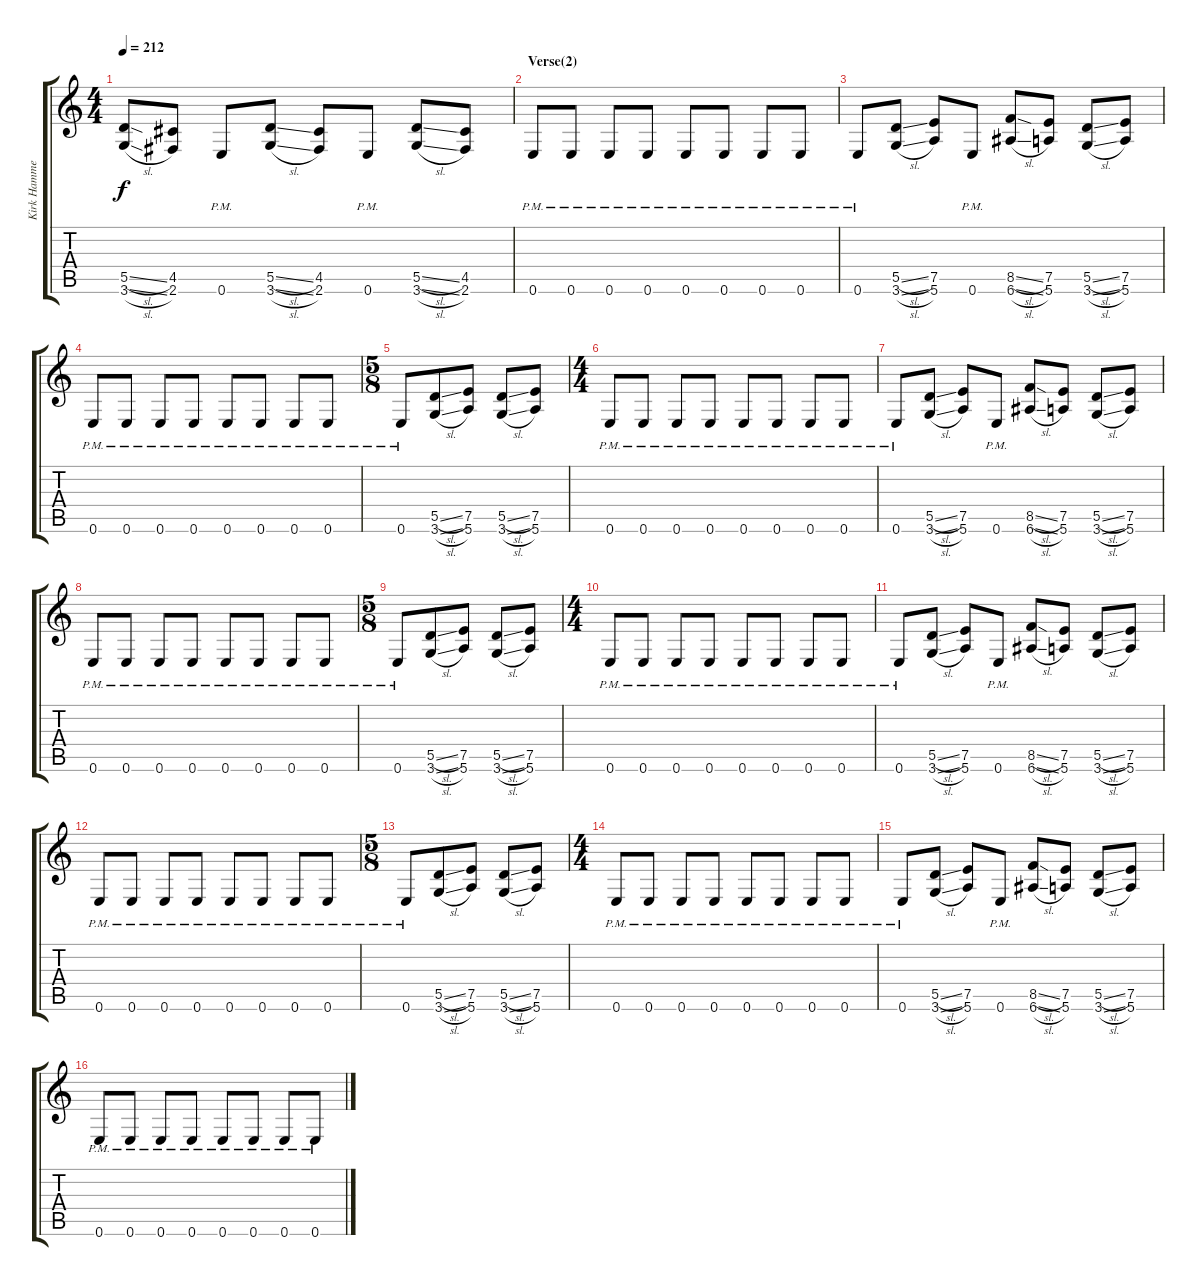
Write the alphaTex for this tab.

\track ("Kirk Hammet (Lead Guitar)" "Kirk Hamme") {instrument overdrivenguitar}
\staff {score tabs}
\tuning (E4 B3 G3 D3 A2 E2) {hide}
\ts (4 4)
\tempo 212
\clef g2
\ks c
(5.5{sl} 3.6{sl}).8{dy f} (4.5 2.6).8 0.6{pm}.8 (5.5{sl} 3.6{sl}).8 (4.5 2.6).8 0.6{pm}.8 (5.5{sl} 3.6{sl}).8 (4.5 2.6).8 |
\section ("" "Verse(2)")
0.6{pm}.8 0.6{pm}.8 0.6{pm}.8 0.6{pm}.8 0.6{pm}.8 0.6{pm}.8 0.6{pm}.8 0.6{pm}.8 |
0.6{pm}.8 (5.5{sl} 3.6{sl}).8 (7.5 5.6).8 0.6{pm}.8 (8.5{sl} 6.6{sl}).8 (7.5 5.6).8 (5.5{sl} 3.6{sl}).8 (7.5 5.6).8 |
0.6{pm}.8 0.6{pm}.8 0.6{pm}.8 0.6{pm}.8 0.6{pm}.8 0.6{pm}.8 0.6{pm}.8 0.6{pm}.8 |
\ts (5 8)
0.6{pm}.8 (5.5{sl} 3.6{sl}).8 (7.5 5.6).8 (5.5{sl} 3.6{sl}).8 (7.5 5.6).8 |
\ts (4 4)
0.6{pm}.8 0.6{pm}.8 0.6{pm}.8 0.6{pm}.8 0.6{pm}.8 0.6{pm}.8 0.6{pm}.8 0.6{pm}.8 |
0.6{pm}.8 (5.5{sl} 3.6{sl}).8 (7.5 5.6).8 0.6{pm}.8 (8.5{sl} 6.6{sl}).8 (7.5 5.6).8 (5.5{sl} 3.6{sl}).8 (7.5 5.6).8 |
0.6{pm}.8 0.6{pm}.8 0.6{pm}.8 0.6{pm}.8 0.6{pm}.8 0.6{pm}.8 0.6{pm}.8 0.6{pm}.8 |
\ts (5 8)
0.6{pm}.8 (5.5{sl} 3.6{sl}).8 (7.5 5.6).8 (5.5{sl} 3.6{sl}).8 (7.5 5.6).8 |
\ts (4 4)
0.6{pm}.8 0.6{pm}.8 0.6{pm}.8 0.6{pm}.8 0.6{pm}.8 0.6{pm}.8 0.6{pm}.8 0.6{pm}.8 |
0.6{pm}.8 (5.5{sl} 3.6{sl}).8 (7.5 5.6).8 0.6{pm}.8 (8.5{sl} 6.6{sl}).8 (7.5 5.6).8 (5.5{sl} 3.6{sl}).8 (7.5 5.6).8 |
0.6{pm}.8 0.6{pm}.8 0.6{pm}.8 0.6{pm}.8 0.6{pm}.8 0.6{pm}.8 0.6{pm}.8 0.6{pm}.8 |
\ts (5 8)
0.6{pm}.8 (5.5{sl} 3.6{sl}).8 (7.5 5.6).8 (5.5{sl} 3.6{sl}).8 (7.5 5.6).8 |
\ts (4 4)
0.6{pm}.8 0.6{pm}.8 0.6{pm}.8 0.6{pm}.8 0.6{pm}.8 0.6{pm}.8 0.6{pm}.8 0.6{pm}.8 |
0.6{pm}.8 (5.5{sl} 3.6{sl}).8 (7.5 5.6).8 0.6{pm}.8 (8.5{sl} 6.6{sl}).8 (7.5 5.6).8 (5.5{sl} 3.6{sl}).8 (7.5 5.6).8 |
0.6{pm}.8 0.6{pm}.8 0.6{pm}.8 0.6{pm}.8 0.6{pm}.8 0.6{pm}.8 0.6{pm}.8 0.6{pm}.8
